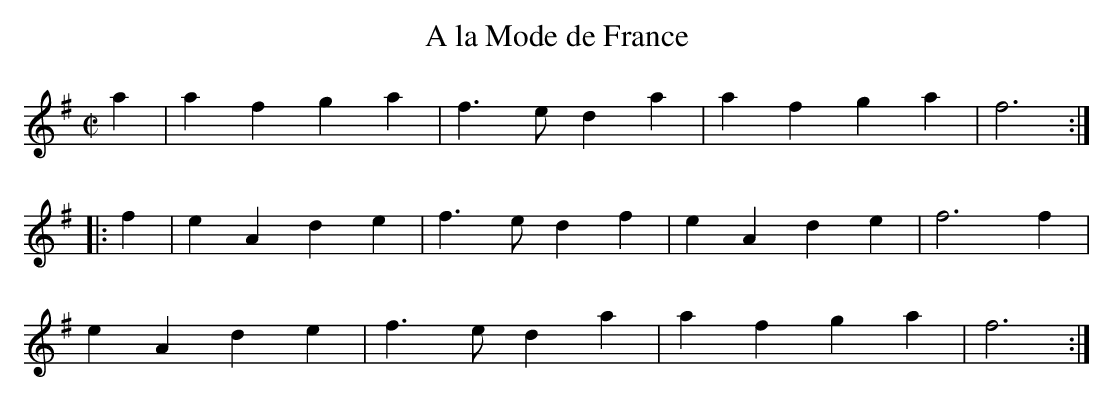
X:1
T:A la Mode de France
M:C|
L:1/8
K:Dmix
a2|a2f2g2a2|f3ed2a2|a2f2g2a2|f6:|
|:f2|e2A2d2e2|f3ed2f2|e2A2d2e2|f6f2|
e2A2d2e2|f3ed2a2|a2f2g2a2|f6:|]
